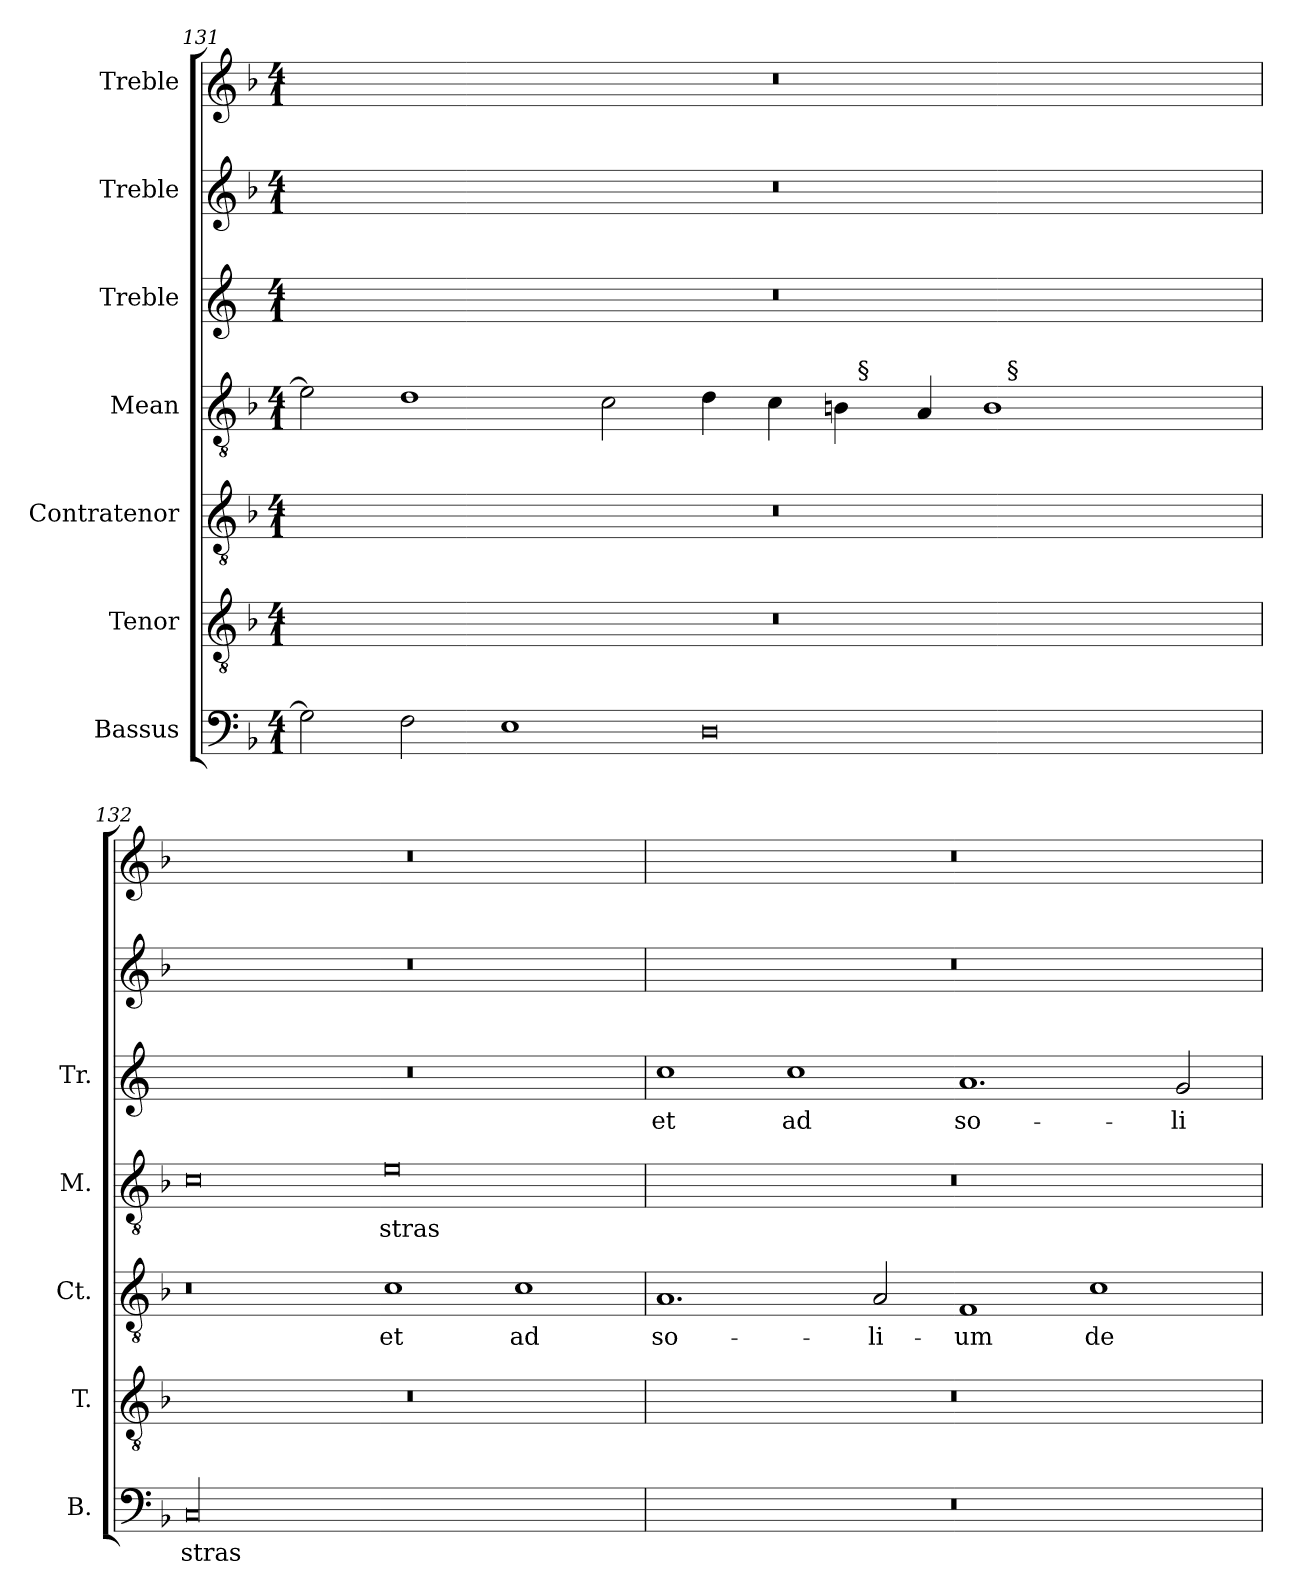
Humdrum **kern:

**kern	**text	**kern	**kern	**text	**kern	**text	**kern	**text	**kern	**kern
*part7	*part7	*part6	*part5	*part5	*part4	*part4	*part3	*part3	*part2	*part1
*staff7	*staff7	*staff6	*staff5	*staff5	*staff4	*staff4	*staff3	*staff3	*staff2	*staff1
*I"Bassus	*	*I"Tenor	*I"Contratenor	*	*I"Mean	*	*I"Treble	*	*I"Treble	*I"Treble
*I'B.	*	*I'T.	*I'Ct.	*	*I'M.	*	*I'Tr.	*	*	*
!!LO:LB:g=z
*clefF4	*	*clefGv2	*clefGv2	*	*clefGv2	*	*clefG2	*	*clefG2	*clefG2
*	*	*ITrd7c12	*ITrd7c12	*	*ITrd7c12	*	*	*	*	*
*k[b-]	*	*k[b-]	*k[b-]	*	*k[b-]	*	*k[]	*	*k[b-]	*k[b-]
*F:	*	*F:	*F:	*	*F:	*	*	*	*F:	*F:
*M4/1	*	*M4/1	*M4/1	*	*M4/1	*	*M4/1	*	*M4/1	*M4/1
=131	=131	=131	=131	=131	=131	=131	=131	=131	=131	=131
!	!	!LO:N:vis=1	!LO:N:vis=1	!	!	!	!LO:N:vis=1	!	!LO:N:vis=1	!LO:N:vis=1
*	*	*	*	*	*^	*	*	*	*	*
*	*	*	*	*	*	*^	*	*	*	*	*
2Gi\]	.	00r	00r	.	2Ei\]	1ryy	1ryy	.	00r	.	00r	00r
2Fi\	.	.	.	.	1Di	.	.	.	.	.	.	.
1Ei	.	.	.	.	.	1ryy	1ryy	.	.	.	.	.
.	.	.	.	.	2Ci\	.	.	.	.	.	.	.
0Di	.	.	.	.	4Di\	2ryy	1ryy	.	.	.	.	.
.	.	.	.	.	4Ci\	.	.	.	.	.	.	.
.	.	.	.	.	4BBi\	32ryy	.	.	.	.	.	.
.	.	.	.	.	.	256ryy	.	.	.	.	.	.
!	!	!	!	!	!	!LO:TX:a:t=§	!	!	!	!	!	!
.	.	.	.	.	.	1ryy	.	.	.	.	.	.
.	.	.	.	.	4AAi/	.	.	.	.	.	.	.
.	.	.	.	.	1BBi	.	32ryy	.	.	.	.	.
.	.	.	.	.	.	.	256ryy	.	.	.	.	.
!	!	!	!	!	!	!	!LO:TX:a:t=§	!	!	!	!	!
.	.	.	.	.	.	.	2ryy	.	.	.	.	.
.	.	.	.	.	.	4ryy	4ryy	.	.	.	.	.
.	.	.	.	.	.	8ryy	8ryy	.	.	.	.	.
.	.	.	.	.	.	16ryy	16ryy	.	.	.	.	.
.	.	.	.	.	.	64..ryy	64..ryy	.	.	.	.	.
*	*	*	*	*	*v	*v	*v	*	*	*	*	*
=132`	=132`	=132`	=132`	=132`	=132`	=132`	=132`	=132`	=132`	=132`
*	*	*	*	*	*^	*	*	*	*	*
*	*	*	*	*	*	*^	*	*	*	*	*
!	!LO:LY:b:color=#000000	!LO:N:vis=1	!	!	!	!	!	!	!LO:N:vis=1	!	!LO:N:vis=1	!LO:N:vis=1
*	*	*	*	*	*v	*v	*v	*	*	*	*	*
00Ci	-stras	00r	0r	.	0Ci	.	00r	.	00r	00r
!	!	!	!	!LO:LY:b:color=#000000	!	!	!	!	!	!
!	!	!	!	!	!	!LO:LY:b:color=#000000	!	!	!	!
.	.	.	1Ci	et	0Ei	-stras	.	.	.	.
!	!	!	!	!LO:LY:b:color=#000000	!	!	!	!	!	!
.	.	.	1Ci	ad	.	.	.	.	.	.
=133`	=133`	=133`	=133`	=133`	=133`	=133`	=133`	=133`	=133`	=133`
!LO:N:vis=1	!	!LO:N:vis=1	!	!	!	!	!	!	!	!
!	!	!	!	!LO:LY:b:color=#000000	!LO:N:vis=1	!	!	!	!	!
!	!	!	!	!	!	!	!	!LO:LY:b:color=#000000	!LO:N:vis=1	!LO:N:vis=1
00r	.	00r	1.AAi	so-	00r	.	1cci	et	00r	00r
!	!	!	!	!	!	!	!	!LO:LY:b:color=#000000	!	!
.	.	.	.	.	.	.	1cci	ad	.	.
!	!	!	!	!LO:LY:b:color=#000000	!	!	!	!	!	!
.	.	.	2AAi/	-li-	.	.	.	.	.	.
!	!	!	!	!LO:LY:b:color=#000000	!	!	!	!	!	!
!	!	!	!	!	!	!	!	!LO:LY:b:color=#000000	!	!
.	.	.	1FFi	-um	.	.	1.ai	so-	.	.
!	!	!	!	!LO:LY:b:color=#000000	!	!	!	!	!	!
.	.	.	1Ci	de-	.	.	.	.	.	.
!	!	!	!	!	!	!	!	!LO:LY:b:color=#000000	!	!
.	.	.	.	.	.	.	2gi/	-li-	.	.
=`	=`	=`	=`	=`	=`	=`	=`	=`	=`	=`
*-	*-	*-	*-	*-	*-	*-	*-	*-	*-	*-
